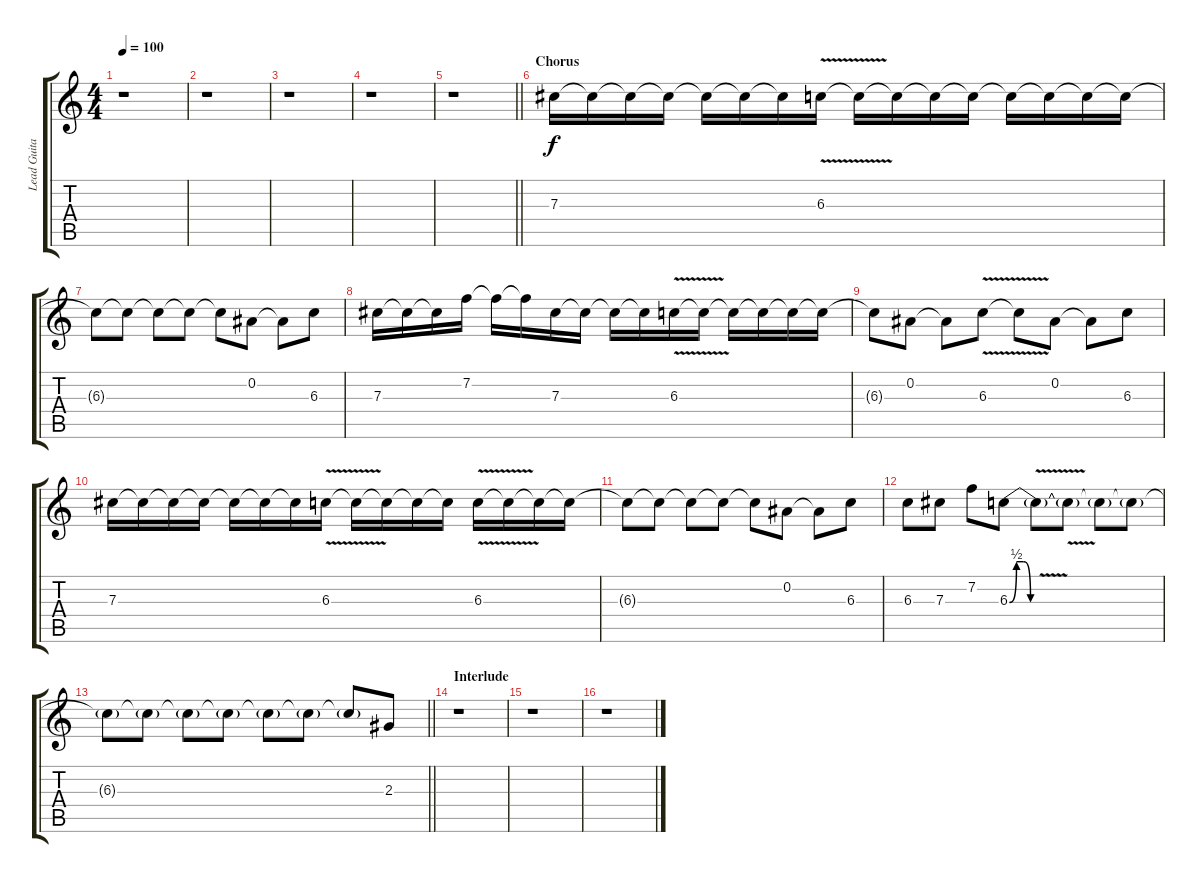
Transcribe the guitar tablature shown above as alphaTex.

\track ("Lead Guitar" "Lead Guita") {instrument overdrivenguitar}
\staff {score tabs}
\tuning (Eb4 Bb3 Gb3 Db3 Ab2 Eb2) {hide}
\ts (4 4)
\tempo 100
\clef g2
\ks c
r.1{dy f} |
r.1 |
r.1 |
r.1 |
\barLineRight lightlight
r.1 |
\section ("" "Chorus")
7.3.16 7.3{t}.16 7.3{t}.16 7.3{t}.16 7.3{t}.16 7.3{t}.16 7.3{t}.16 6.3{v}.16 6.3{t}.16 6.3{t}.16 6.3{t}.16 6.3{t}.16 6.3{t}.16 6.3{t}.16 6.3{t}.16 6.3{t}.16 |
6.3{t}.8 6.3{t}.8 6.3{t}.8 6.3{t}.8 6.3{t}.8 0.2.8 0.2{t}.8 6.3.8 |
7.3.16 7.3{t}.16 7.3{t}.16 7.2.16 7.2{t}.16 7.2{t}.16 7.3.16 7.3{t}.16 7.3{t}.16 7.3{t}.16 6.3{v}.16 6.3{t}.16 6.3{t}.16 6.3{t}.16 6.3{t}.16 6.3{t}.16 |
6.3{t}.8 0.2.8 0.2{t}.8 6.3{v}.8 6.3{t}.8 0.2.8 0.2{t}.8 6.3.8 |
7.3.16 7.3{t}.16 7.3{t}.16 7.3{t}.16 7.3{t}.16 7.3{t}.16 7.3{t}.16 6.3{v}.16 6.3{t}.16 6.3{t}.16 6.3{t}.16 6.3{t}.16 6.3{v}.16 6.3{t}.16 6.3{t}.16 6.3{t}.16 |
6.3{t}.8 6.3{t}.8 6.3{t}.8 6.3{t}.8 6.3{t}.8 0.2.8 0.2{t}.8 6.3.8 |
6.3.8 7.3.8 7.2.8 6.3{be (custom 0 0 15 2 30 2 45 0 60 0)}.8 6.3{v t}.8 6.3{t}.8 6.3{t}.8 6.3{t}.8 |
\barLineRight lightlight
6.3{t}.8 6.3{t}.8 6.3{t}.8 6.3{t}.8 6.3{t}.8 6.3{t}.8 6.3{t}.8 2.3.8 |
\section ("" "Interlude")
r.1 |
r.1 |
r.1
